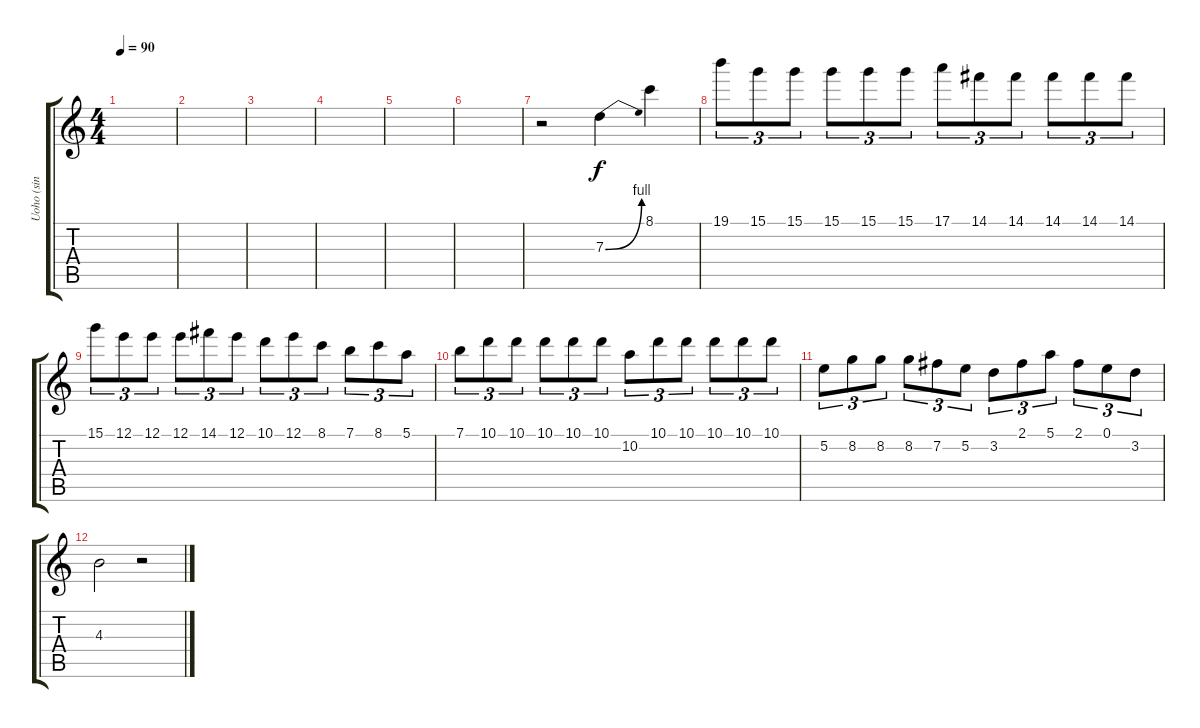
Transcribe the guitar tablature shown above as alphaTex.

\track ("Uoho (sin distorsion)" "Uoho (sin ") {instrument electricguitarclean}
\staff {score tabs}
\tuning (E4 B3 G3 D3 A2 E2) {hide}
\ts (4 4)
\tempo 90
\clef g2
\ks c
|
|
|
|
|
|
r.2 7.3{be (bend 0 0 60 4)}.4 8.1.4 |
19.1.8{tu (3 2)} 15.1.8{tu (3 2)} 15.1.8{tu (3 2)} 15.1.8{tu (3 2)} 15.1.8{tu (3 2)} 15.1.8{tu (3 2)} 17.1.8{tu (3 2)} 14.1.8{tu (3 2)} 14.1.8{tu (3 2)} 14.1.8{tu (3 2)} 14.1.8{tu (3 2)} 14.1.8{tu (3 2)} |
15.1.8{tu (3 2)} 12.1.8{tu (3 2)} 12.1.8{tu (3 2)} 12.1.8{tu (3 2)} 14.1.8{tu (3 2)} 12.1.8{tu (3 2)} 10.1.8{tu (3 2)} 12.1.8{tu (3 2)} 8.1.8{tu (3 2)} 7.1.8{tu (3 2)} 8.1.8{tu (3 2)} 5.1.8{tu (3 2)} |
7.1.8{tu (3 2)} 10.1.8{tu (3 2)} 10.1.8{tu (3 2)} 10.1.8{tu (3 2)} 10.1.8{tu (3 2)} 10.1.8{tu (3 2)} 10.2.8{tu (3 2)} 10.1.8{tu (3 2)} 10.1.8{tu (3 2)} 10.1.8{tu (3 2)} 10.1.8{tu (3 2)} 10.1.8{tu (3 2)} |
5.2.8{tu (3 2)} 8.2.8{tu (3 2)} 8.2.8{tu (3 2)} 8.2.8{tu (3 2)} 7.2.8{tu (3 2)} 5.2.8{tu (3 2)} 3.2.8{tu (3 2)} 2.1.8{tu (3 2)} 5.1.8{tu (3 2)} 2.1.8{tu (3 2)} 0.1.8{tu (3 2)} 3.2.8{tu (3 2)} |
4.3.2 r.2
